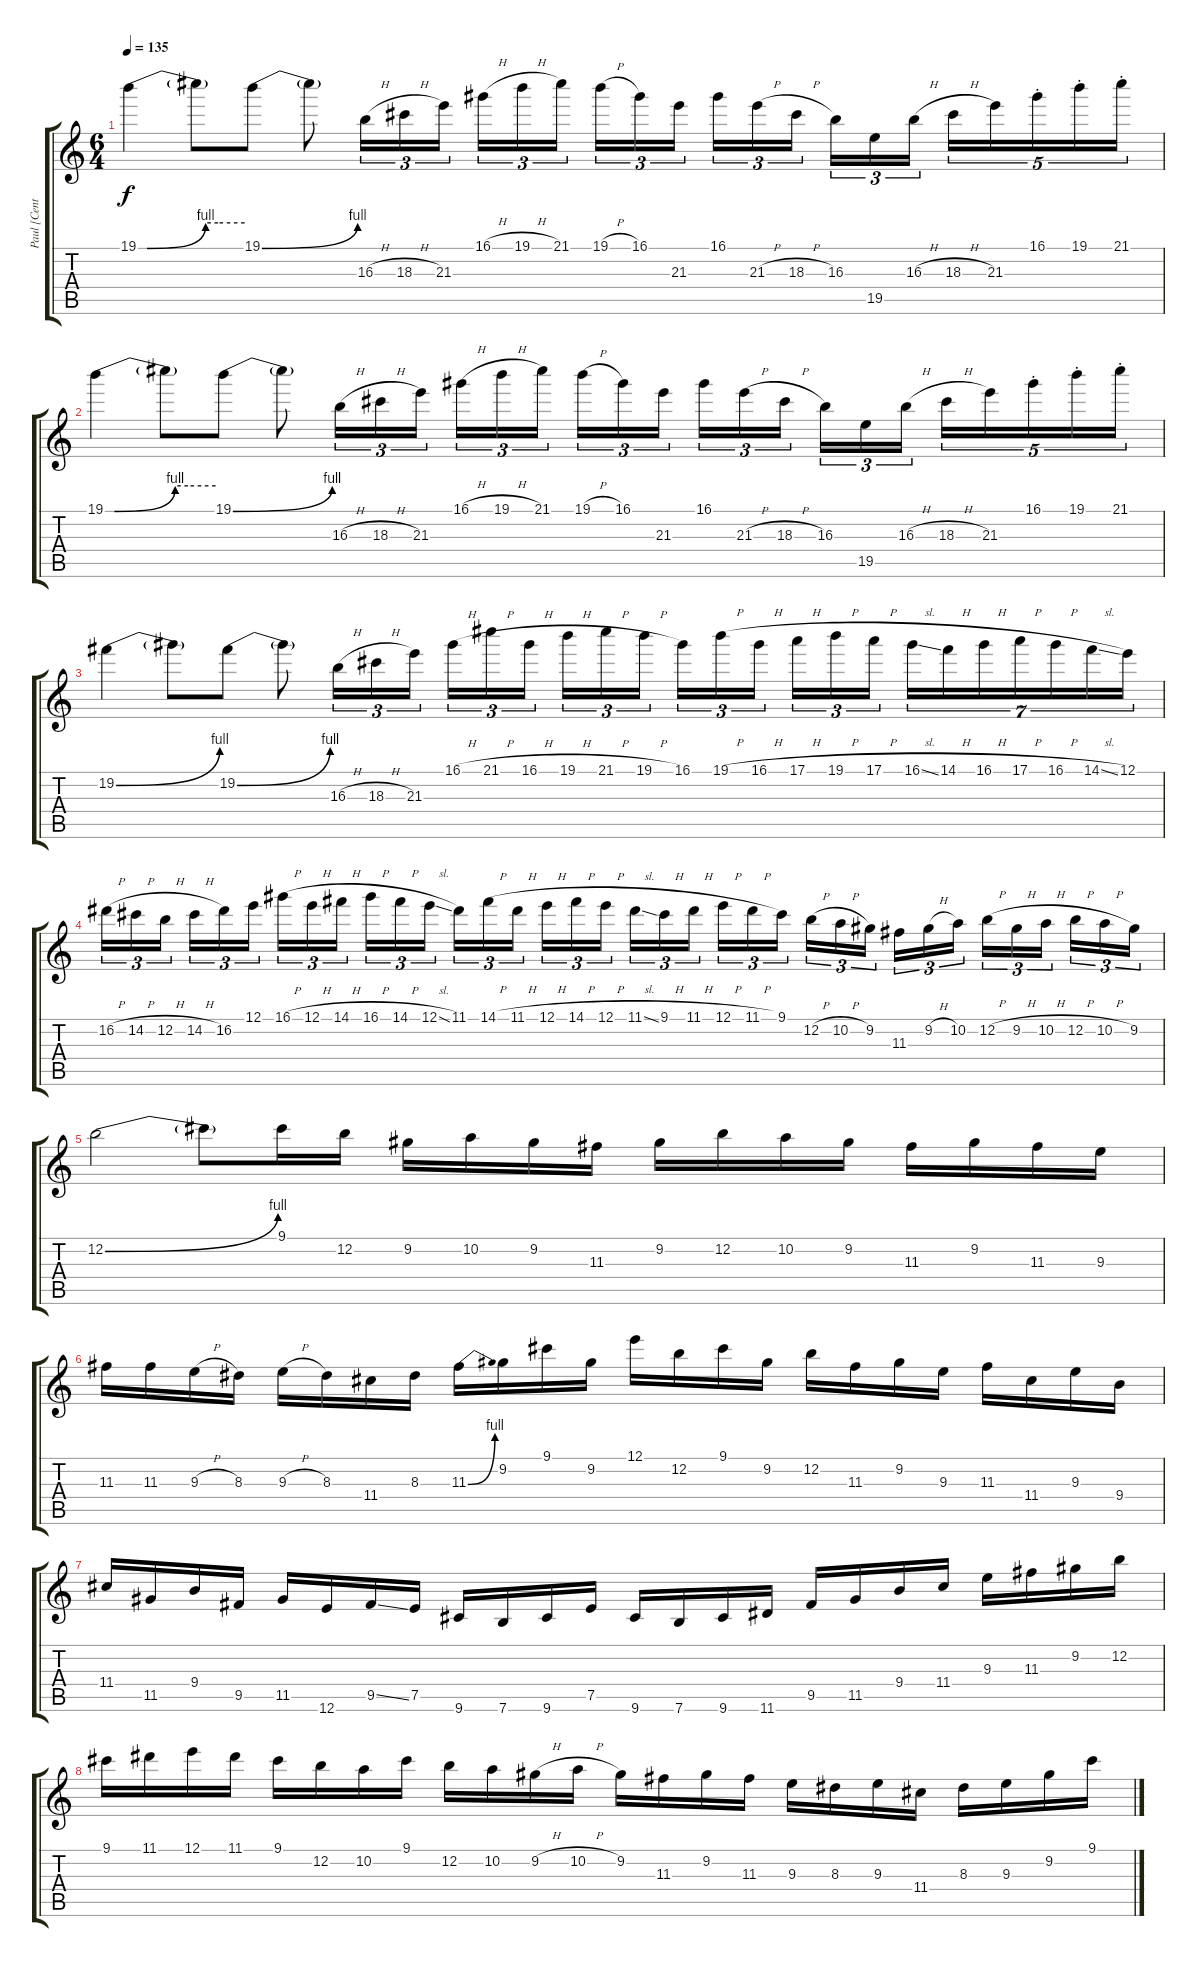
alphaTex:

\track ("Paul [Centre]" "Paul [Cent") {instrument overdrivenguitar}
\staff {score tabs}
\tuning (E4 B3 G3 D3 A2 E2) {hide}
\ts (6 4)
\tempo 135
\clef g2
\ks c
19.1{be (custom 0 0 5 0 38 4 45 4 60 4)}.4{dy f} 19.1{t}.8 19.1{be (bend 0 0 60 4)}.8 19.1{t}.8 16.3{h}.16{tu (3 2)} 18.3{h}.16{tu (3 2)} 21.3.16{tu (3 2)} 16.1{h}.16{tu (3 2)} 19.1{h}.16{tu (3 2)} 21.1.16{tu (3 2) beam splitsecondary} 19.1{h}.16{tu (3 2)} 16.1.16{tu (3 2)} 21.3.16{tu (3 2) beam splitsecondary} 16.1.16{tu (3 2)} 21.3{h}.16{tu (3 2)} 18.3{h}.16{tu (3 2) beam splitsecondary} 16.3.16{tu (3 2)} 19.5.16{tu (3 2)} 16.3{h}.16{tu (3 2) beam splitsecondary} 18.3{h}.16{tu (5 4)} 21.3.16{tu (5 4)} 16.1{st}.16{tu (5 4)} 19.1{st}.16{tu (5 4)} 21.1{st}.16{tu (5 4)} |
19.1{be (custom 0 0 5 0 38 4 45 4 60 4)}.4 19.1{t}.8 19.1{be (bend 0 0 60 4)}.8 19.1{t}.8 16.3{h}.16{tu (3 2)} 18.3{h}.16{tu (3 2)} 21.3.16{tu (3 2)} 16.1{h}.16{tu (3 2)} 19.1{h}.16{tu (3 2)} 21.1.16{tu (3 2) beam splitsecondary} 19.1{h}.16{tu (3 2)} 16.1.16{tu (3 2)} 21.3.16{tu (3 2) beam splitsecondary} 16.1.16{tu (3 2)} 21.3{h}.16{tu (3 2)} 18.3{h}.16{tu (3 2) beam splitsecondary} 16.3.16{tu (3 2)} 19.5.16{tu (3 2)} 16.3{h}.16{tu (3 2) beam splitsecondary} 18.3{h}.16{tu (5 4)} 21.3.16{tu (5 4)} 16.1{st}.16{tu (5 4)} 19.1{st}.16{tu (5 4)} 21.1{st}.16{tu (5 4)} |
19.2{be (bend 0 0 60 4)}.4 19.2{t}.8 19.2{be (bend 0 0 60 4)}.8 19.2{t}.8 16.3{h}.16{tu (3 2)} 18.3{h}.16{tu (3 2)} 21.3.16{tu (3 2)} 16.1{h}.16{tu (3 2)} 21.1{h}.16{tu (3 2)} 16.1{h}.16{tu (3 2) beam splitsecondary} 19.1{h}.16{tu (3 2)} 21.1{h}.16{tu (3 2)} 19.1{h}.16{tu (3 2) beam splitsecondary} 16.1.16{tu (3 2)} 19.1{h}.16{tu (3 2)} 16.1{h}.16{tu (3 2) beam splitsecondary} 17.1{h}.16{tu (3 2)} 19.1{h}.16{tu (3 2)} 17.1{h}.16{tu (3 2) beam splitsecondary} 16.1{sl}.16{tu (7 4)} 14.1{h}.16{tu (7 4)} 16.1{h}.16{tu (7 4)} 17.1{h}.16{tu (7 4)} 16.1{h}.16{tu (7 4)} 14.1{sl}.16{tu (7 4)} 12.1.16{tu (7 4)} |
16.2{h}.16{tu (3 2)} 14.2{h}.16{tu (3 2)} 12.2{h}.16{tu (3 2) beam splitsecondary} 14.2{h}.16{tu (3 2)} 16.2.16{tu (3 2)} 12.1.16{tu (3 2) beam splitsecondary} 16.1{h}.16{tu (3 2)} 12.1{h}.16{tu (3 2)} 14.1{h}.16{tu (3 2) beam splitsecondary} 16.1{h}.16{tu (3 2)} 14.1{h}.16{tu (3 2)} 12.1{sl}.16{tu (3 2) beam splitsecondary} 11.1.16{tu (3 2)} 14.1{h}.16{tu (3 2)} 11.1{h}.16{tu (3 2) beam splitsecondary} 12.1{h}.16{tu (3 2)} 14.1{h}.16{tu (3 2)} 12.1{h}.16{tu (3 2)} 11.1{sl}.16{tu (3 2)} 9.1{h}.16{tu (3 2)} 11.1{h}.16{tu (3 2) beam splitsecondary} 12.1{h}.16{tu (3 2)} 11.1{h}.16{tu (3 2)} 9.1.16{tu (3 2) beam splitsecondary} 12.2{h}.16{tu (3 2)} 10.2{h}.16{tu (3 2)} 9.2.16{tu (3 2) beam splitsecondary} 11.3.16{tu (3 2)} 9.2{h}.16{tu (3 2)} 10.2.16{tu (3 2) beam splitsecondary} 12.2{h}.16{tu (3 2)} 9.2{h}.16{tu (3 2)} 10.2{h}.16{tu (3 2) beam splitsecondary} 12.2{h}.16{tu (3 2)} 10.2{h}.16{tu (3 2)} 9.2.16{tu (3 2)} |
12.2{be (bend 0 0 60 4)}.2 12.2{t}.8 9.1.16 12.2.16 9.2.16 10.2.16 9.2.16 11.3.16 9.2.16 12.2.16 10.2.16 9.2.16 11.3.16 9.2.16 11.3.16 9.3.16 |
11.3.16 11.3.16 9.3{h}.16 8.3.16 9.3{h}.16 8.3.16 11.4.16 8.3.16 11.3{be (bend 0 0 60 4)}.16 9.2.16 9.1.16 9.2.16 12.1.16 12.2.16 9.1.16 9.2.16 12.2.16 11.3.16 9.2.16 9.3.16 11.3.16 11.4.16 9.3.16 9.4.16 |
11.4.16 11.5.16 9.4.16 9.5.16 11.5.16 12.6.16 9.5{ss}.16 7.5.16 9.6.16 7.6.16 9.6.16 7.5.16 9.6.16 7.6.16 9.6.16 11.6.16 9.5.16 11.5.16 9.4.16 11.4.16 9.3.16 11.3.16 9.2.16 12.2.16 |
9.1.16 11.1.16 12.1.16 11.1.16 9.1.16 12.2.16 10.2.16 9.1.16 12.2.16 10.2.16 9.2{h}.16 10.2{h}.16 9.2.16 11.3.16 9.2.16 11.3.16 9.3.16 8.3.16 9.3.16 11.4.16 8.3.16 9.3.16 9.2.16 9.1.16
